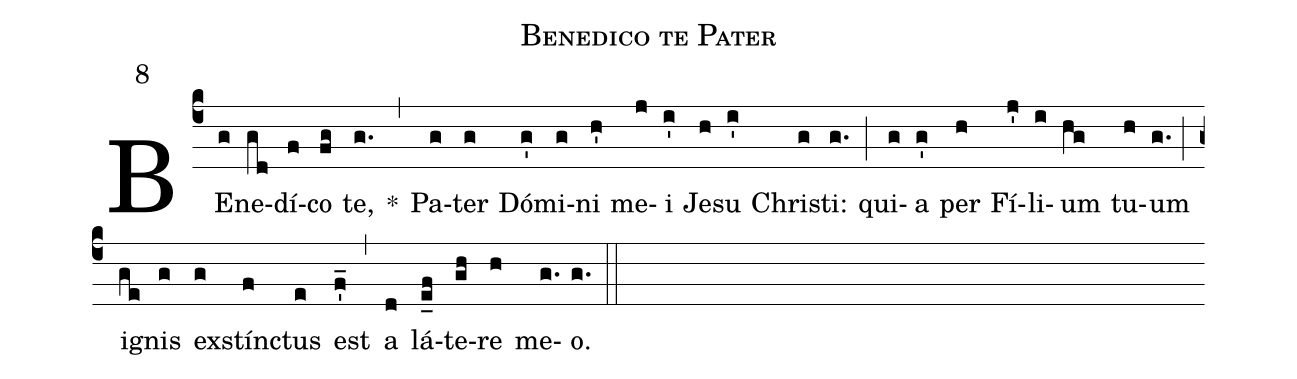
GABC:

name:Benedico te Pater;
mode:8;
annotation:8;
office-part:Antiphonae;
%%
(c4) BE(g)ne(gd)dí(f)co(fg) te,(g.) *(,) Pa(g)ter(g) Dó(g')mi(g)ni(h') me(j)i(i') Je(h)su(i') Chri(g)sti:(g.) (;) qui(g)a(g') per(h) Fí(j')li(i)um(hg) tu(h)um(g.) (;) i(ge)gnis(g) ex(g)stín(f)ctus(e) est(f'_) (,) a(d) lá(e_f)te(gh)re(h) me(g.)o.(g.) (::)
